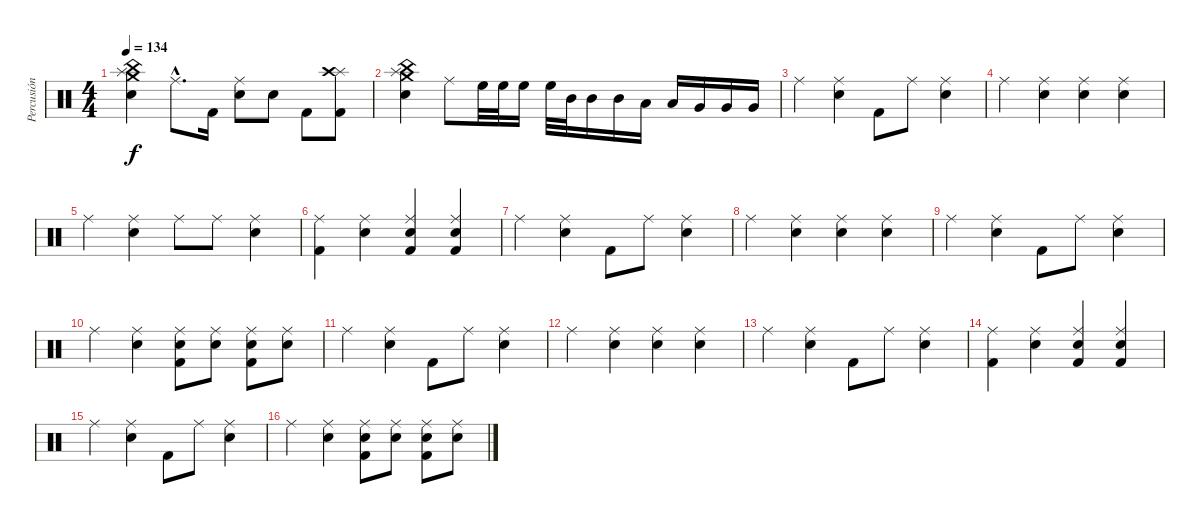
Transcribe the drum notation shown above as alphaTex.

\track ("Percusión" "Percusión") {instrument percussion}
\staff {score}
\articulation defaults
\ts (4 4)
\tempo 134
\clef neutral
\ks c
("Splash (hit)" "Crash medium (hit)" "China (hit)" "Snare (hit) 2").4{dy f} "Ride (middle)"{hac}.8{d} "Kick (hit) 2".16 ("Ride (middle)" "Snare (hit) 2").8 "Snare (hit) 2".8 "Kick (hit) 2".8 ("Splash (hit)" "Crash high (hit)" "Kick (hit) 2").8 |
("Splash (hit)" "Crash medium (hit)" "China (hit)" "Snare (hit) 2").4 "Ride (middle)".8 "High Floor Tom (hit)".32 "High Floor Tom (hit)".32 "High Floor Tom (hit)".16 "High Floor Tom (hit)".32 "Mid Tom (hit)".32 "Mid Tom (hit)".16 "Mid Tom (hit)".16 "Low Tom (hit)".16 "Low Tom (hit)".16 "Very Low Tom (hit)".16 "Very Low Tom (hit)".16 "Very Low Tom (hit)".16 |
"Ride (middle)".4 ("Ride (middle)" "Snare (hit) 2").4 "Kick (hit) 2".8 "Ride (middle)".8 ("Ride (middle)" "Snare (hit) 2").4 |
"Ride (middle)".4 ("Ride (middle)" "Snare (hit) 2").4 ("Ride (middle)" "Snare (hit) 2").4 ("Ride (middle)" "Snare (hit) 2").4 |
"Ride (middle)".4 ("Ride (middle)" "Snare (hit) 2").4 "Ride (middle)".8 "Ride (middle)".8 ("Ride (middle)" "Snare (hit) 2").4 |
("Ride (middle)" "Kick (hit) 2").4 ("Ride (middle)" "Snare (hit) 2").4 ("Ride (middle)" "Snare (hit) 2" "Kick (hit) 2").4 ("Ride (middle)" "Snare (hit) 2" "Kick (hit) 2").4 |
"Ride (middle)".4 ("Ride (middle)" "Snare (hit) 2").4 "Kick (hit) 2".8 "Ride (middle)".8 ("Ride (middle)" "Snare (hit) 2").4 |
"Ride (middle)".4 ("Ride (middle)" "Snare (hit) 2").4 ("Ride (middle)" "Snare (hit) 2").4 ("Ride (middle)" "Snare (hit) 2").4 |
"Ride (middle)".4 ("Ride (middle)" "Snare (hit) 2").4 "Kick (hit) 2".8 "Ride (middle)".8 ("Ride (middle)" "Snare (hit) 2").4 |
"Ride (middle)".4 ("Ride (middle)" "Snare (hit) 2").4 ("Ride (middle)" "Snare (hit) 2" "Kick (hit) 2").8 ("Ride (middle)" "Snare (hit) 2").8 ("Ride (middle)" "Snare (hit) 2" "Kick (hit) 2").8 ("Ride (middle)" "Snare (hit) 2").8 |
"Ride (middle)".4 ("Ride (middle)" "Snare (hit) 2").4 "Kick (hit) 2".8 "Ride (middle)".8 ("Ride (middle)" "Snare (hit) 2").4 |
"Ride (middle)".4 ("Ride (middle)" "Snare (hit) 2").4 ("Ride (middle)" "Snare (hit) 2").4 ("Ride (middle)" "Snare (hit) 2").4 |
"Ride (middle)".4 ("Ride (middle)" "Snare (hit) 2").4 "Kick (hit) 2".8 "Ride (middle)".8 ("Ride (middle)" "Snare (hit) 2").4 |
("Ride (middle)" "Kick (hit) 2").4 ("Ride (middle)" "Snare (hit) 2").4 ("Ride (middle)" "Snare (hit) 2" "Kick (hit) 2").4 ("Ride (middle)" "Snare (hit) 2" "Kick (hit) 2").4 |
"Ride (middle)".4 ("Ride (middle)" "Snare (hit) 2").4 "Kick (hit) 2".8 "Ride (middle)".8 ("Ride (middle)" "Snare (hit) 2").4 |
"Ride (middle)".4 ("Ride (middle)" "Snare (hit) 2").4 ("Ride (middle)" "Snare (hit) 2" "Kick (hit) 2").8 ("Ride (middle)" "Snare (hit) 2").8 ("Ride (middle)" "Snare (hit) 2" "Kick (hit) 2").8 ("Ride (middle)" "Snare (hit) 2").8
